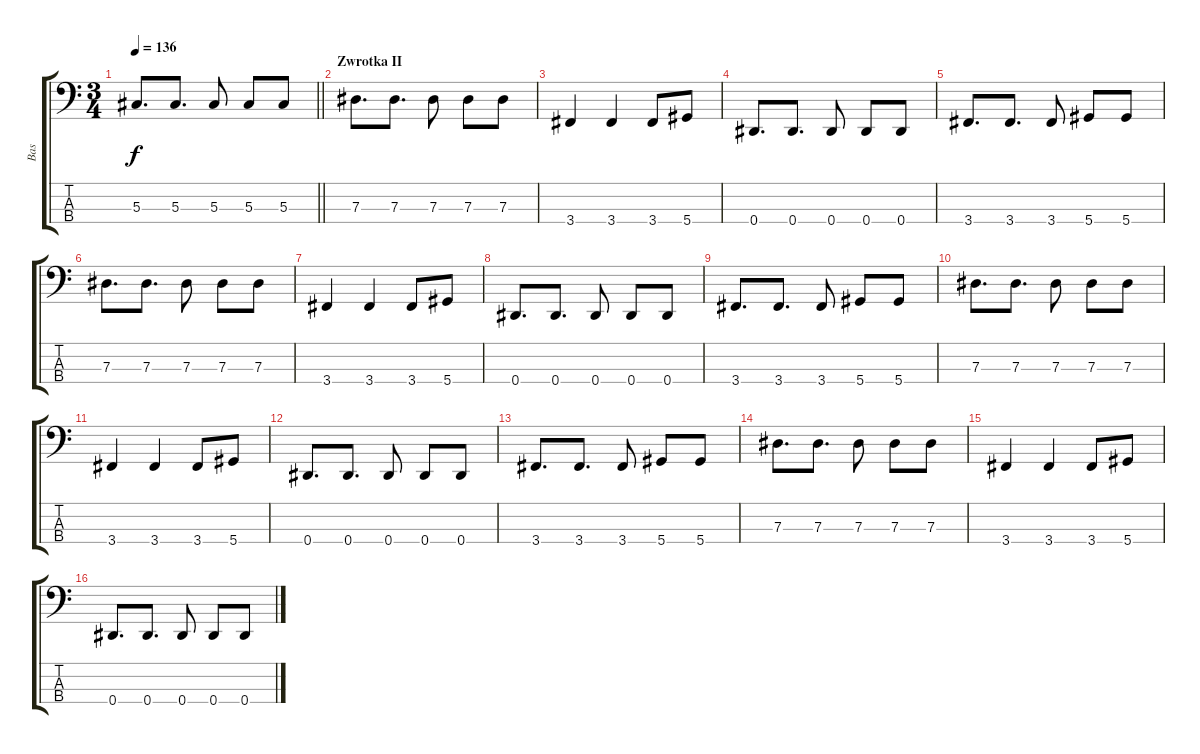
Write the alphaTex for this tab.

\track ("Bas" "Bas") {instrument electricbasspick}
\staff {score tabs}
\tuning (Gb2 Db2 Ab1 Eb1) {hide}
\ts (3 4)
\tempo 136
\clef f4
\barLineRight lightlight
\ks c
5.3.8{d dy f} 5.3.8{d} 5.3.8 5.3.8 5.3.8 |
\section ("" "Zwrotka II")
7.3.8{d} 7.3.8{d} 7.3.8 7.3.8 7.3.8 |
3.4.4 3.4.4 3.4.8 5.4.8 |
0.4.8{d} 0.4.8{d} 0.4.8 0.4.8 0.4.8 |
3.4.8{d} 3.4.8{d} 3.4.8 5.4.8 5.4.8 |
7.3.8{d} 7.3.8{d} 7.3.8 7.3.8 7.3.8 |
3.4.4 3.4.4 3.4.8 5.4.8 |
0.4.8{d} 0.4.8{d} 0.4.8 0.4.8 0.4.8 |
3.4.8{d} 3.4.8{d} 3.4.8 5.4.8 5.4.8 |
7.3.8{d} 7.3.8{d} 7.3.8 7.3.8 7.3.8 |
3.4.4 3.4.4 3.4.8 5.4.8 |
0.4.8{d} 0.4.8{d} 0.4.8 0.4.8 0.4.8 |
3.4.8{d} 3.4.8{d} 3.4.8 5.4.8 5.4.8 |
7.3.8{d} 7.3.8{d} 7.3.8 7.3.8 7.3.8 |
3.4.4 3.4.4 3.4.8 5.4.8 |
0.4.8{d} 0.4.8{d} 0.4.8 0.4.8 0.4.8
